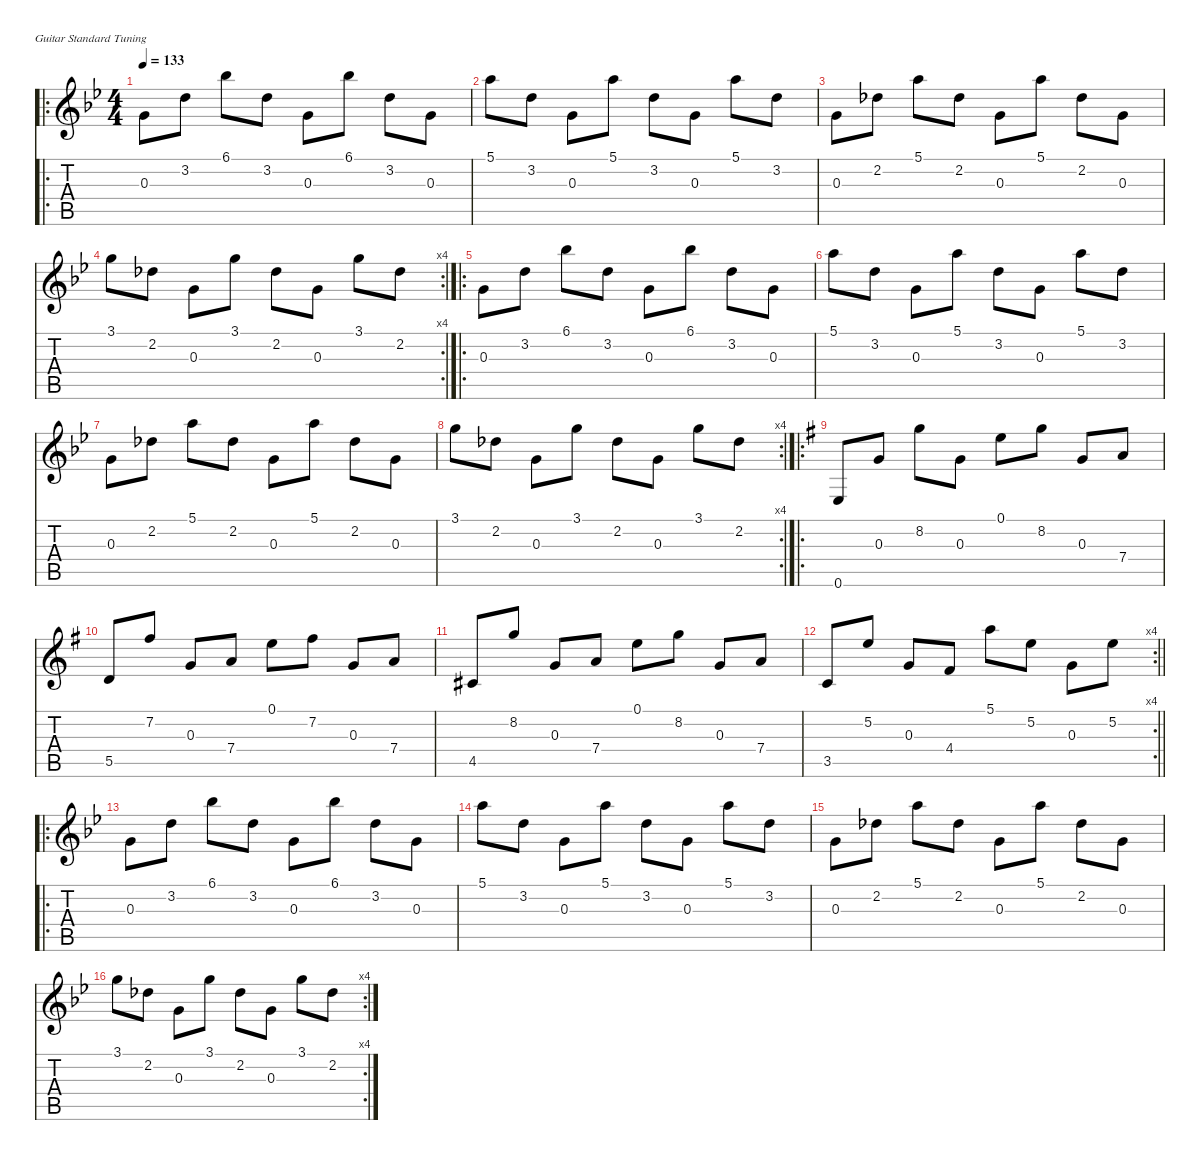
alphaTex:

\defaultSystemsLayout 4
\hideDynamics
\bracketExtendMode nobrackets
\singleTrackTrackNamePolicy hidden
\multiTrackTrackNamePolicy hidden
\firstSystemTrackNameMode fullname
\firstSystemTrackNameOrientation horizontal
\otherSystemsTrackNameOrientation horizontal
\track ("Electric Guitar" "el.guit.") {instrument electricguitarclean}
\staff {score tabs}
\tuning (E4 B3 G3 D3 A2 E2)
\ro
\ts (4 4)
\beaming (8 2 2 2 2)
\tempo 133
\clef g2
\ks gminor
0.3{acc forcenatural}.8{dy f instrument electricguitarclean beam Down} 3.2{acc forcenatural}.8{beam Down} 6.1{acc b}.8{beam Down} 3.2{acc forcenatural}.8{beam Down} 0.3{acc forcenatural}.8{beam Down} 6.1{acc b}.8{beam Down} 3.2{acc forcenatural}.8{beam Down} 0.3{acc forcenatural}.8{beam Down} |
5.1{acc forcenatural}.8{beam Down} 3.2{acc forcenatural}.8{beam Down} 0.3{acc forcenatural}.8{beam Down} 5.1{acc forcenatural}.8{beam Down} 3.2{acc forcenatural}.8{beam Down} 0.3{acc forcenatural}.8{beam Down} 5.1{acc forcenatural}.8{beam Down} 3.2{acc forcenatural}.8{beam Down} |
0.3{acc forcenatural}.8{beam Down} 2.2{acc b}.8{beam Down} 5.1{acc forcenatural}.8{beam Down} 2.2{acc b}.8{beam Down} 0.3{acc forcenatural}.8{beam Down} 5.1{acc forcenatural}.8{beam Down} 2.2{acc b}.8{beam Down} 0.3{acc forcenatural}.8{beam Down} |
\rc 4
3.1{acc forcenatural}.8{beam Down} 2.2{acc b}.8{beam Down} 0.3{acc forcenatural}.8{beam Down} 3.1{acc forcenatural}.8{beam Down} 2.2{acc b}.8{beam Down} 0.3{acc forcenatural}.8{beam Down} 3.1{acc forcenatural}.8{beam Down} 2.2{acc b}.8{beam Down} |
\ro
0.3{acc forcenatural}.8{beam Down} 3.2{acc forcenatural}.8{beam Down} 6.1{acc b}.8{beam Down} 3.2{acc forcenatural}.8{beam Down} 0.3{acc forcenatural}.8{beam Down} 6.1{acc b}.8{beam Down} 3.2{acc forcenatural}.8{beam Down} 0.3{acc forcenatural}.8{beam Down} |
5.1{acc forcenatural}.8{beam Down} 3.2{acc forcenatural}.8{beam Down} 0.3{acc forcenatural}.8{beam Down} 5.1{acc forcenatural}.8{beam Down} 3.2{acc forcenatural}.8{beam Down} 0.3{acc forcenatural}.8{beam Down} 5.1{acc forcenatural}.8{beam Down} 3.2{acc forcenatural}.8{beam Down} |
0.3{acc forcenatural}.8{beam Down} 2.2{acc b}.8{beam Down} 5.1{acc forcenatural}.8{beam Down} 2.2{acc b}.8{beam Down} 0.3{acc forcenatural}.8{beam Down} 5.1{acc forcenatural}.8{beam Down} 2.2{acc b}.8{beam Down} 0.3{acc forcenatural}.8{beam Down} |
\rc 4
3.1{acc forcenatural}.8{beam Down} 2.2{acc b}.8{beam Down} 0.3{acc forcenatural}.8{beam Down} 3.1{acc forcenatural}.8{beam Down} 2.2{acc b}.8{beam Down} 0.3{acc forcenatural}.8{beam Down} 3.1{acc forcenatural}.8{beam Down} 2.2{acc b}.8{beam Down} |
\ro
\ks eminor
0.6{acc forcenatural}.8{instrument acousticguitarsteel beam Up} 0.3{acc forcenatural}.8{beam Up} 8.2{acc forcenatural}.8{beam Down} 0.3{acc forcenatural}.8{beam Down} 0.1{acc forcenatural}.8{beam Down} 8.2{acc forcenatural}.8{beam Down} 0.3{acc forcenatural}.8{beam Up} 7.4{acc forcenatural}.8{beam Up} |
5.5{acc forcenatural}.8{beam Up} 7.2{acc #}.8{beam Up} 0.3{acc forcenatural}.8{beam Up} 7.4{acc forcenatural}.8{beam Up} 0.1{acc forcenatural}.8{beam Down} 7.2{acc #}.8{beam Down} 0.3{acc forcenatural}.8{beam Up} 7.4{acc forcenatural}.8{beam Up} |
4.5{acc #}.8{beam Up} 8.2{acc forcenatural}.8{beam Up} 0.3{acc forcenatural}.8{beam Up} 7.4{acc forcenatural}.8{beam Up} 0.1{acc forcenatural}.8{beam Down} 8.2{acc forcenatural}.8{beam Down} 0.3{acc forcenatural}.8{beam Up} 7.4{acc forcenatural}.8{beam Up} |
\rc 4
\barLineRight lightlight
3.5{acc forcenatural}.8{beam Up} 5.2{acc forcenatural}.8{beam Up} 0.3{acc forcenatural}.8{beam Up} 4.4{acc #}.8{beam Up} 5.1{acc forcenatural}.8{beam Down} 5.2{acc forcenatural}.8{beam Down} 0.3{acc forcenatural}.8{beam Down} 5.2{acc forcenatural}.8{beam Down} |
\ro
\ks gminor
0.3{acc forcenatural}.8{beam Down} 3.2{acc forcenatural}.8{beam Down} 6.1{acc b}.8{beam Down} 3.2{acc forcenatural}.8{beam Down} 0.3{acc forcenatural}.8{beam Down} 6.1{acc b}.8{beam Down} 3.2{acc forcenatural}.8{beam Down} 0.3{acc forcenatural}.8{beam Down} |
5.1{acc forcenatural}.8{beam Down} 3.2{acc forcenatural}.8{beam Down} 0.3{acc forcenatural}.8{beam Down} 5.1{acc forcenatural}.8{beam Down} 3.2{acc forcenatural}.8{beam Down} 0.3{acc forcenatural}.8{beam Down} 5.1{acc forcenatural}.8{beam Down} 3.2{acc forcenatural}.8{beam Down} |
0.3{acc forcenatural}.8{beam Down} 2.2{acc b}.8{beam Down} 5.1{acc forcenatural}.8{beam Down} 2.2{acc b}.8{beam Down} 0.3{acc forcenatural}.8{beam Down} 5.1{acc forcenatural}.8{beam Down} 2.2{acc b}.8{beam Down} 0.3{acc forcenatural}.8{beam Down} |
\rc 4
3.1{acc forcenatural}.8{beam Down} 2.2{acc b}.8{beam Down} 0.3{acc forcenatural}.8{beam Down} 3.1{acc forcenatural}.8{beam Down} 2.2{acc b}.8{beam Down} 0.3{acc forcenatural}.8{beam Down} 3.1{acc forcenatural}.8{beam Down} 2.2{acc b}.8{beam Down}
